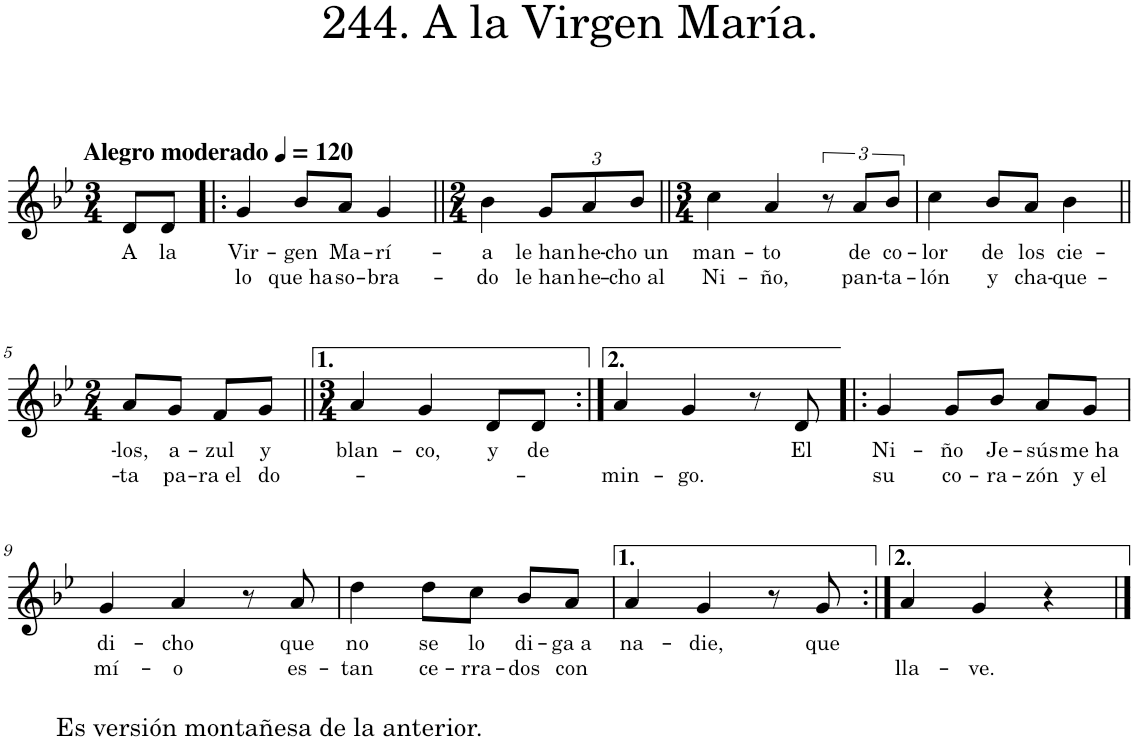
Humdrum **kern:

**kern	**text	**text
*part1	*part1	*part1
*staff1	*staff1	*staff1
*I"Piano	*	*
*I'Pno.	*	*
*clefG2	*	*
*k[b-e-]	*	*
*M3/4	*	*
*MM120	*	*
=	=	=
!LO:TX:a:B:t=Alegro moderado	!	!
!	!LO:LY:b	!
8d/L	A	.
!	!LO:LY:b	!
8d/J	la	.
=1!|:	=1!|:	=1!|:
!	!LO:LY:b	!LO:LY:b
4g/	Vir-	lo
!	!LO:LY:b	!LO:LY:b
8b-/L	-gen	que ha
!	!LO:LY:b	!LO:LY:b
8a/J	Ma-	so-
!	!LO:LY:b	!LO:LY:b
4g/	-rí-	-bra-
=2||	=2||	=2||
*M2/4	*	*
!	!LO:LY:b	!LO:LY:b
4b-\	-a	-do
*Xbrackettup	*	*
!	!LO:LY:b	!LO:LY:b
12g/L	le han	le han
!	!LO:LY:b	!LO:LY:b
12a/	he-	he-
!	!LO:LY:b	!LO:LY:b
12b-/J	-cho un	-cho al
=3||	=3||	=3||
*M3/4	*	*
!	!LO:LY:b	!LO:LY:b
4cc\	man-	Ni-
!	!LO:LY:b	!LO:LY:b
4a/	-to	-ño,
*brackettup	*	*
12r	.	.
!	!LO:LY:b	!LO:LY:b
12a/L	de	pan-
!	!LO:LY:b	!LO:LY:b
12b-/J	co-	-ta-
=4	=4	=4
!	!LO:LY:b	!LO:LY:b
4cc\	-lor	-lón
!	!LO:LY:b	!LO:LY:b
8b-/L	de	y
!	!LO:LY:b	!LO:LY:b
8a/J	los	cha-
!	!LO:LY:b	!LO:LY:b
4b-\	cie-	-que-
!!LO:LB:g=z
=5||	=5||	=5||
*M2/4	*	*
!	!LO:LY:b	!LO:LY:b
8a/L	-los,	-ta
!	!LO:LY:b	!LO:LY:b
8g/J	a-	pa-
!	!LO:LY:b	!LO:LY:b
8f/L	-zul	-ra el
!	!LO:LY:b	!LO:LY:b
8g/J	y	do-
=6||	=6||	=6||
*M3/4	*	*
!	!LO:LY:b	!
4a/	blan-	.
!	!LO:LY:b	!
4g/	-co,	.
!	!LO:LY:b	!
8d/L	y	.
!	!LO:LY:b	!
8d/J	de	.
=7:|!	=7:|!	=7:|!
!	!	!LO:LY:b
4a/	.	-min-
!	!	!LO:LY:b
4g/	.	-go.
8r	.	.
!	!LO:LY:b	!
8d/	El	.
=8!|:	=8!|:	=8!|:
!	!LO:LY:b	!LO:LY:b
4g/	Ni-	-su
!	!LO:LY:b	!LO:LY:b
8g/L	-ño	co-
!	!LO:LY:b	!LO:LY:b
8b-/J	Je-	-ra-
!	!LO:LY:b	!LO:LY:b
8a/L	-sús	-zón
!	!LO:LY:b	!LO:LY:b
8g/J	me ha	y el
!!LO:LB:g=z
=9	=9	=9
!LO:TX:b:t=Es versión montañesa de la anterior.	!	!
!	!LO:LY:b	!LO:LY:b
4g/	di-	mí-
!	!LO:LY:b	!LO:LY:b
4a/	-cho	-o
8r	.	.
!	!LO:LY:b	!LO:LY:b
8a/	que	es-
=10	=10	=10
!	!LO:LY:b	!LO:LY:b
4dd\	no	-tan
!	!LO:LY:b	!LO:LY:b
8dd\L	se	ce-
!	!LO:LY:b	!LO:LY:b
8cc\J	lo	-rra-
!	!LO:LY:b	!LO:LY:b
8b-/L	di-	-dos
!	!LO:LY:b	!LO:LY:b
8a/J	-ga a	con
=11	=11	=11
!	!LO:LY:b	!
4a/	na-	.
!	!LO:LY:b	!
4g/	-die,	.
8r	.	.
!	!LO:LY:b	!
8g/	que	.
=12:|!	=12:|!	=12:|!
!	!	!LO:LY:b
4a/	.	lla-
!	!	!LO:LY:b
4g/	.	-ve.
4r	.	.
==	==	==
*-	*-	*-
